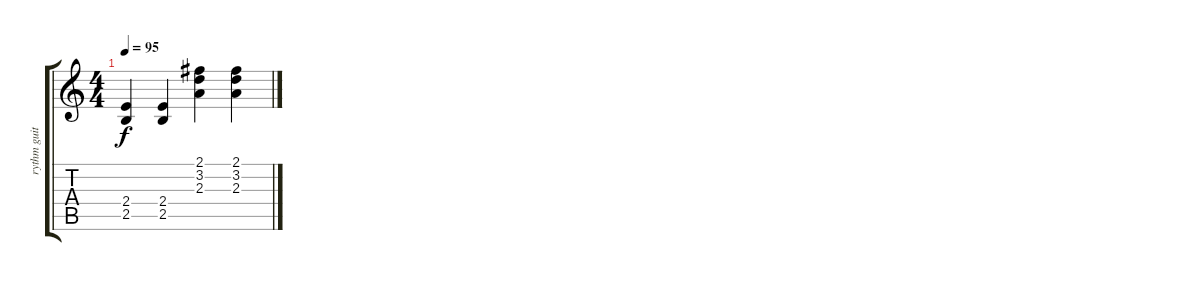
\track ("rythm guitar" "rythm guit") {instrument acousticguitarsteel}
\staff {score tabs}
\tuning (E4 B3 G3 D3 A2 E2) {hide}
\ts (4 4)
\tempo 95
\clef g2
\ks c
(2.4 2.5).4{dy f} (2.4 2.5).4 (2.1 3.2 2.3).4 (2.1 3.2 2.3).4
